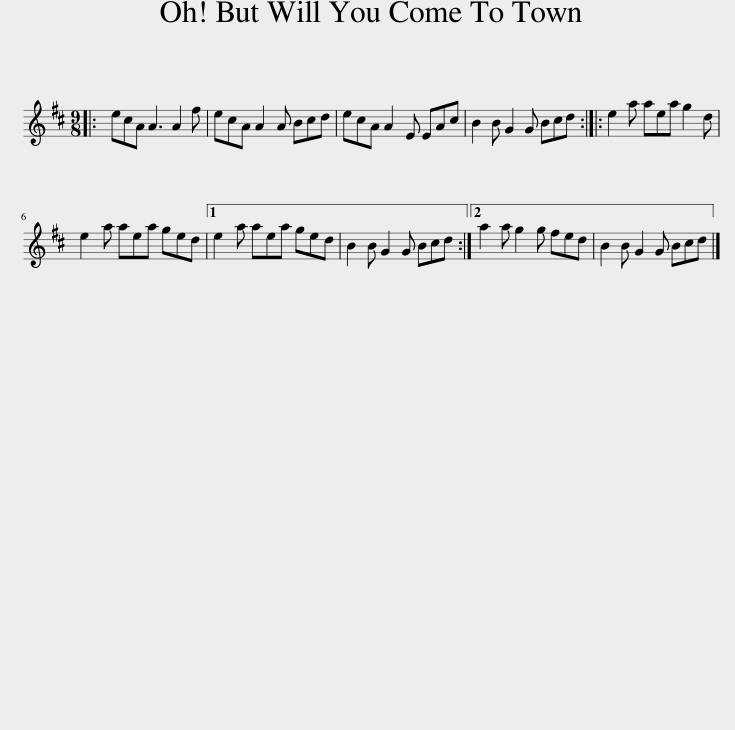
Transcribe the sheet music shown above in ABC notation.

X:1
L:1/8
M:9/8
I:linebreak $
K:D
V:1 treble
V:1
|: ecA A3 A2 f | ecA A2 A Bcd | ecA A2 E EAc | B2 B G2 G Bcd :: e2 a aea g2 d |$ %5
 e2 a aea ged |1 e2 a aea ged | B2 B G2 G Bcd :|2 a2 a g2 g fed | B2 B G2 G Bcd |] %10
